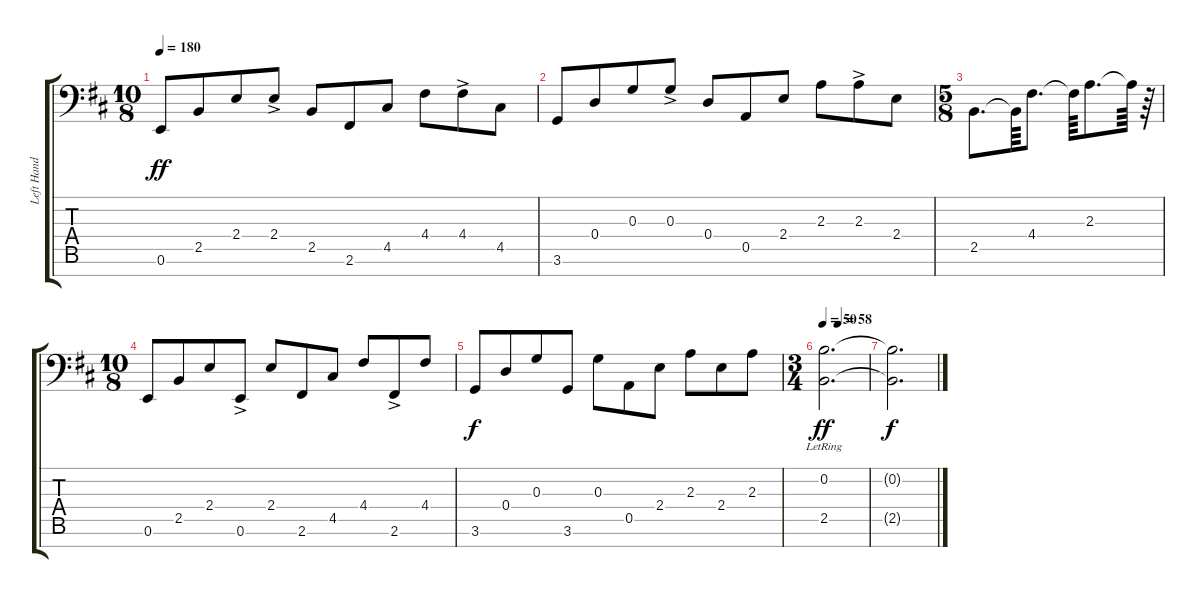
\track ("Left Hand" "Left Hand") {instrument acousticgrandpiano}
\staff {score tabs}
\tuning (E4 B3 G3 D3 A2 E2 C-1) {hide}
\ts (10 8)
\tempo 180
\clef f4
\ks d
0.6.8{dy ff} 2.5.8 2.4.8 2.4{ac}.8 2.5.8 2.6.8 4.5.8 4.4.8 4.4{ac}.8 4.5.8 |
3.6.8 0.4.8 0.3.8 0.3{ac}.8 0.4.8 0.5.8 2.4.8 2.3.8 2.3{ac}.8 2.4.8 |
\ts (5 8)
2.5.8{d} 2.5{t}.64 4.4.8{d} 4.4{t}.64 2.3.8{d} 2.3{t}.64 r.64 |
\ts (10 8)
0.6.8 2.5.8 2.4.8 0.6{ac}.8 2.4.8 2.6.8 4.5.8 4.4.8 2.6{ac}.8 4.4.8 |
3.6.8{dy f} 0.4.8 0.3.8 3.6.8 0.3.8 0.5.8 2.4.8 2.3.8 2.4.8 2.3.8 |
\ts (3 4)
\tempo 50
\tempo (58 0.3333333333333333)
(0.2{lr} 2.5{lr}).2{d dy ff} |
(0.2{t} 2.5{t}).2{d dy f}
